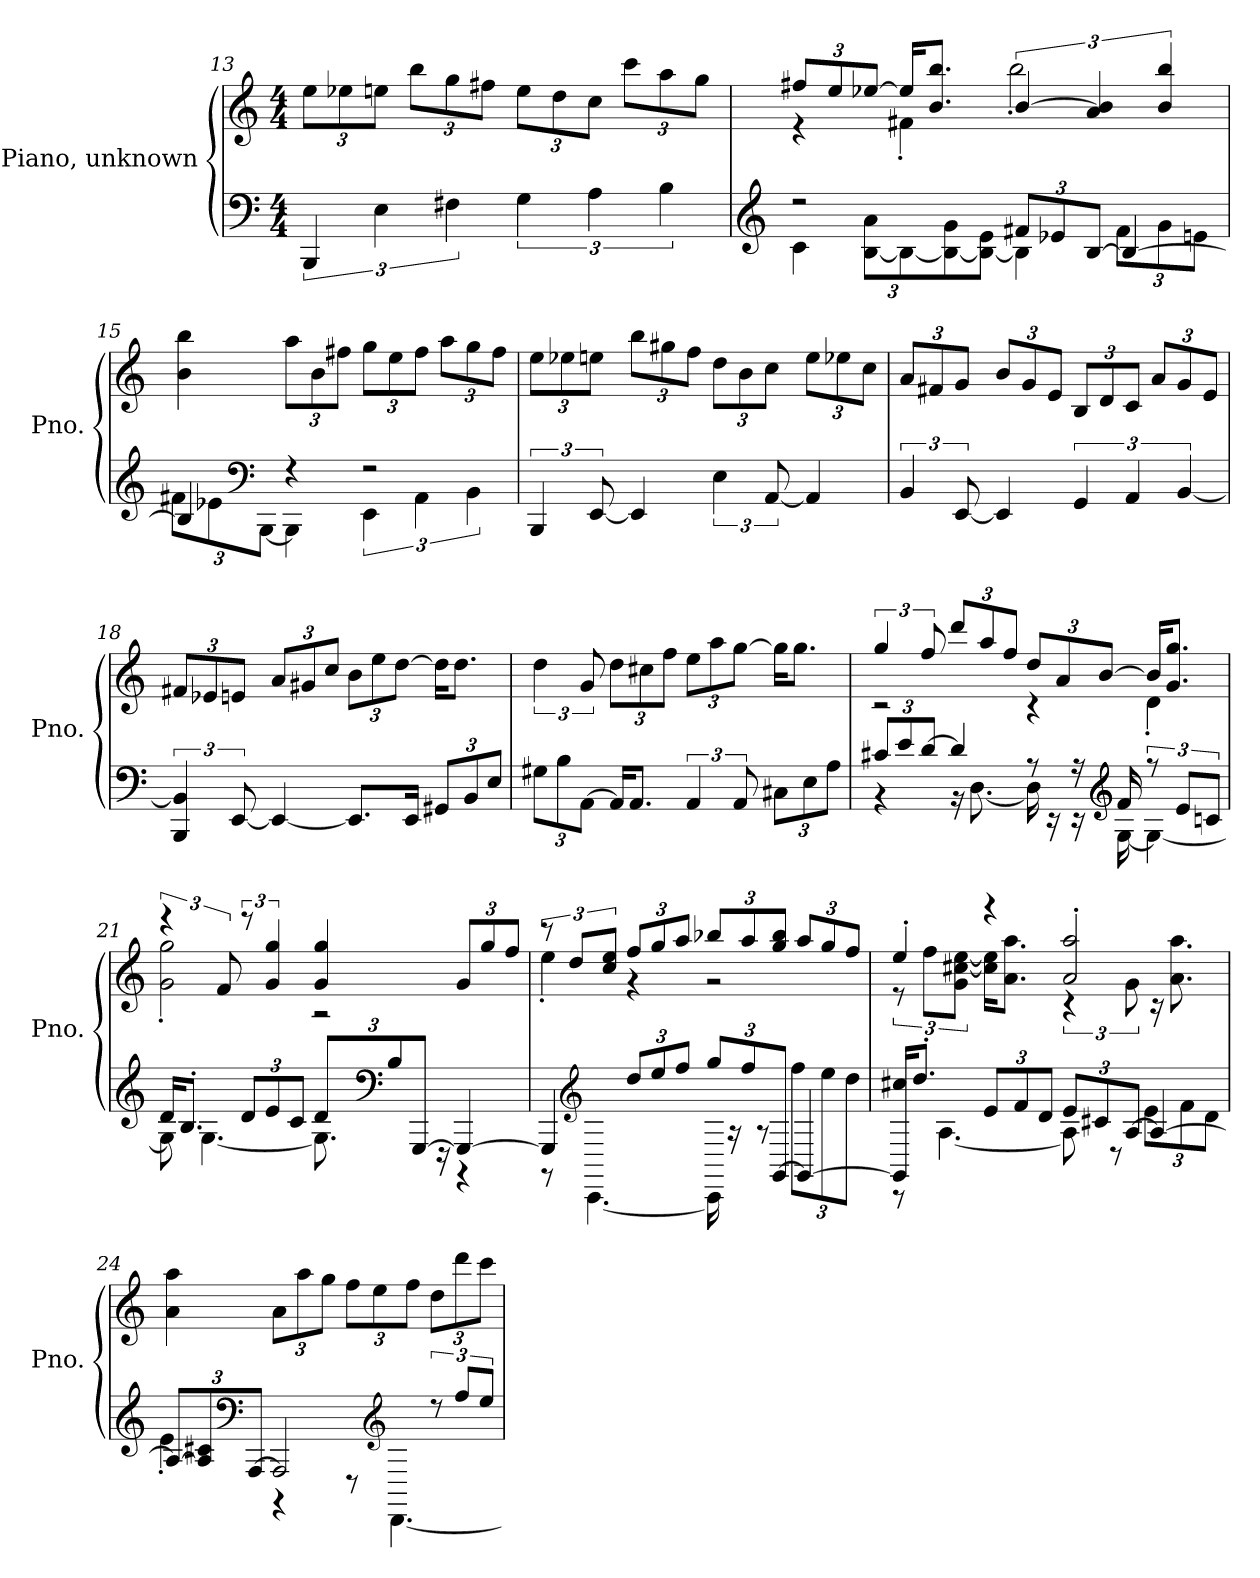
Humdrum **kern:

**kern	**kern
*part1	*part1
*staff2	*staff1
*I"Piano, unknown	*
*I'Pno.	*
*clefF4	*clefG2
*k[]	*k[]
*M4/4	*M4/4
*	*Xbrackettup
=13	=13
6BBB/	12ee\L
.	12ee-X\
6E\	12een\J
.	12bb\L
6F#X\	12gg\
.	12ff#X\J
6G\	12ee\L
.	12dd\
6A\	12cc\J
.	12ccc\L
6B\	12aa\
.	12gg\J
!!LO:PB:g=z
=14	=14
*clefG2	*
*^	*^
2r	6c\	12ff#X/L	4r
.	.	12ee/	.
.	[12B\ 12a\L	[12ee-X/J	.
.	12B\_	16ee-/KL]	4f#X'\
.	.	8.b/ 8.bb/J	.
.	12B\_ 12g\	.	.
.	12B\_ 12e\J	.	.
*Xbrackettup	*	*brackettup	*
12f#X/L	4B\]	[6b/	2bb'\
12e-X/	.	.	.
[12B/J	.	6a/ 6b/]	.
4B/_	12f#\L	.	.
.	12g\	6b/ 6bb/	.
.	12en\J	.	.
*	*	*v	*v
=15	=15	=15
4B/]	12f#X\L	4b\ 4bb\
.	12e-X\	.
*clefF4	*	*
.	[12BBB\J	.
*	*	*Xbrackettup
4r	4BBB\]	12aa\L
.	.	12b\
.	.	12ff#X\J
*	*brackettup	*
2r	6EE\	12gg\L
.	.	12ee\
.	6AA\	12ff#\J
.	.	12aa\L
.	6BB\	12gg\
.	.	12ff#\J
*v	*v	*
!!LO:LB:g=z
=16	=16
6BBB/	12ee\L
.	12ee-X\
[12EE/	12een\J
4EE/]	12bb\L
.	12gg#X\
.	12ff\J
6E\	12dd\L
.	12b\
[12AA/	12cc\J
4AA/]	12ee\L
.	12ee-X\
.	12cc\J
=17	=17
6BB/	12a/L
.	12f#X/
[12EE/	12g/J
4EE/]	12b/L
.	12g/
.	12e/J
6GG/	12B/L
.	12d/
6AA/	12c/J
.	12a/L
[6BB/	12g/
.	12e/J
=18	=18
6BBB/ 6BB/]	12f#X/L
.	12e-X/
[12EE/	12en/J
4EE/_	12a/L
.	12g#X/
.	12cc/J
8.EE/L]	12b\L
.	12ee\
.	[12dd\J
16EE/Jk	.
*Xbrackettup	*
12GG#X/L	16dd\KL]
.	8.dd\J
12BB/	.
12E/J	.
!!LO:LB:g=z
=19	=19
*	*brackettup
12G#X\L	6dd\
12B\	.
[12AA\J	12g/
*	*Xbrackettup
16AA/KL]	12dd\L
8.AA/J	.
.	12cc#X\
.	12ff\J
*brackettup	*
6AA/	12ee\L
.	12aa\
12AA/	[12gg\J
*Xbrackettup	*
12C#X\L	16gg\KL]
.	8.gg\J
12E\	.
12A\J	.
=20	=20
*^	*
*	*	*brackettup
*	*	*^
12c#X/L	4r	6gg/	2r
12e/	.	.	.
[12d/J	.	12ff/	.
*	*	*Xbrackettup	*
4d/]	16r	12ddd/L	.
.	[8.D\	.	.
.	.	12aa/	.
.	.	12ff/J	.
8r	16D\]	12dd/L	4r
.	16r	.	.
.	.	12a/	.
16r	16r	.	.
.	.	[12b/J	.
*clefG2	*	*	*
16f/	[16G\	.	.
*brackettup	*	*	*
12r	4G\_	16b/KL]	4d'\
.	.	8.g/ 8.gg/J	.
12e/L	.	.	.
12cn/J	.	.	.
!!LO:LB:g=z	!!
=21	=21	=21	=21
*	*	*brackettup	*
16d/KL	8G\]	6r	2g\' 2gg\'
8.B'/J	.	.	.
.	[4.G\	.	.
.	.	12f/	.
*Xbrackettup	*	*	*
12d/L	.	12r	.
12e/	.	6g/ 6gg/	.
12c/J	.	.	.
12d/L	8.G\]	4g/ 4gg/	2r
*clefF4	*	*	*
12B/	.	.	.
[12GGG/J	.	.	.
.	16r	.	.
*	*	*Xbrackettup	*
4GGG/_	4r	12g/L	.
.	.	12gg/	.
.	.	12ff/J	.
=22	=22	=22	=22
*	*	*brackettup	*
4GGG/]	8r	12r	4ee'\
.	.	12dd/L	.
*clefG2	*	*	*
.	[4.CC\	.	.
.	.	12cc/ 12ee/J	.
*	*	*Xbrackettup	*
12dd/L	.	12ff/L	4r
12ee/	.	12gg/	.
12ff/J	.	12aa/J	.
12gg/L	16CC\]	12bb-X/L	2r
.	16r	.	.
12ff/	.	12aa/	.
.	8r	.	.
[12GG/J	.	12gg/ 12bb-/J	.
4GG/_	12ff\L	12aa/L	.
.	12ee\	12gg/	.
.	12dd\J	12ff/J	.
!!LO:LB:g=z	!!
=23	=23	=23	=23
*	*	*	*brackettup
16GG/] 16cc#X/KL	8r	4ee'/	12r
8.dd'/J	.	.	.
.	.	.	12ff\L
.	[4.A\	.	.
.	.	.	12g\ [12cc#X\ [12ee\J
12e/L	.	4r	16cc#\] 16ee\]KL
.	.	.	8.a\ 8.aa\J
12f/	.	.	.
12d/J	.	.	.
12e/L	8A\]	2a/' 2aa/'	6r
12c#X/	.	.	.
.	8r	.	.
[12A/J	.	.	12g\
4A/_	12e\L	.	16r
.	.	.	8.a\ 8.aa\
.	12f\	.	.
.	12d\J	.	.
*	*	*v	*v
=24	=24	=24
12A/L_	4e'\	4a\ 4aa\
12A/] 12c#X/	.	.
*clefF4	*	*
[12AAA/J	.	.
*	*	*Xbrackettup
2AAA/]	4r	12a\L
.	.	12aa\
.	.	12gg\J
.	8r	12ff\L
.	.	12ee\
*clefG2	*	*
.	[4.DD\	.
.	.	12ff\J
*brackettup	*	*
12r	.	12dd\L
12ff/L	.	12ddd\
12ee/J	.	12ccc\J
*v	*v	*
=	=
*-	*-
